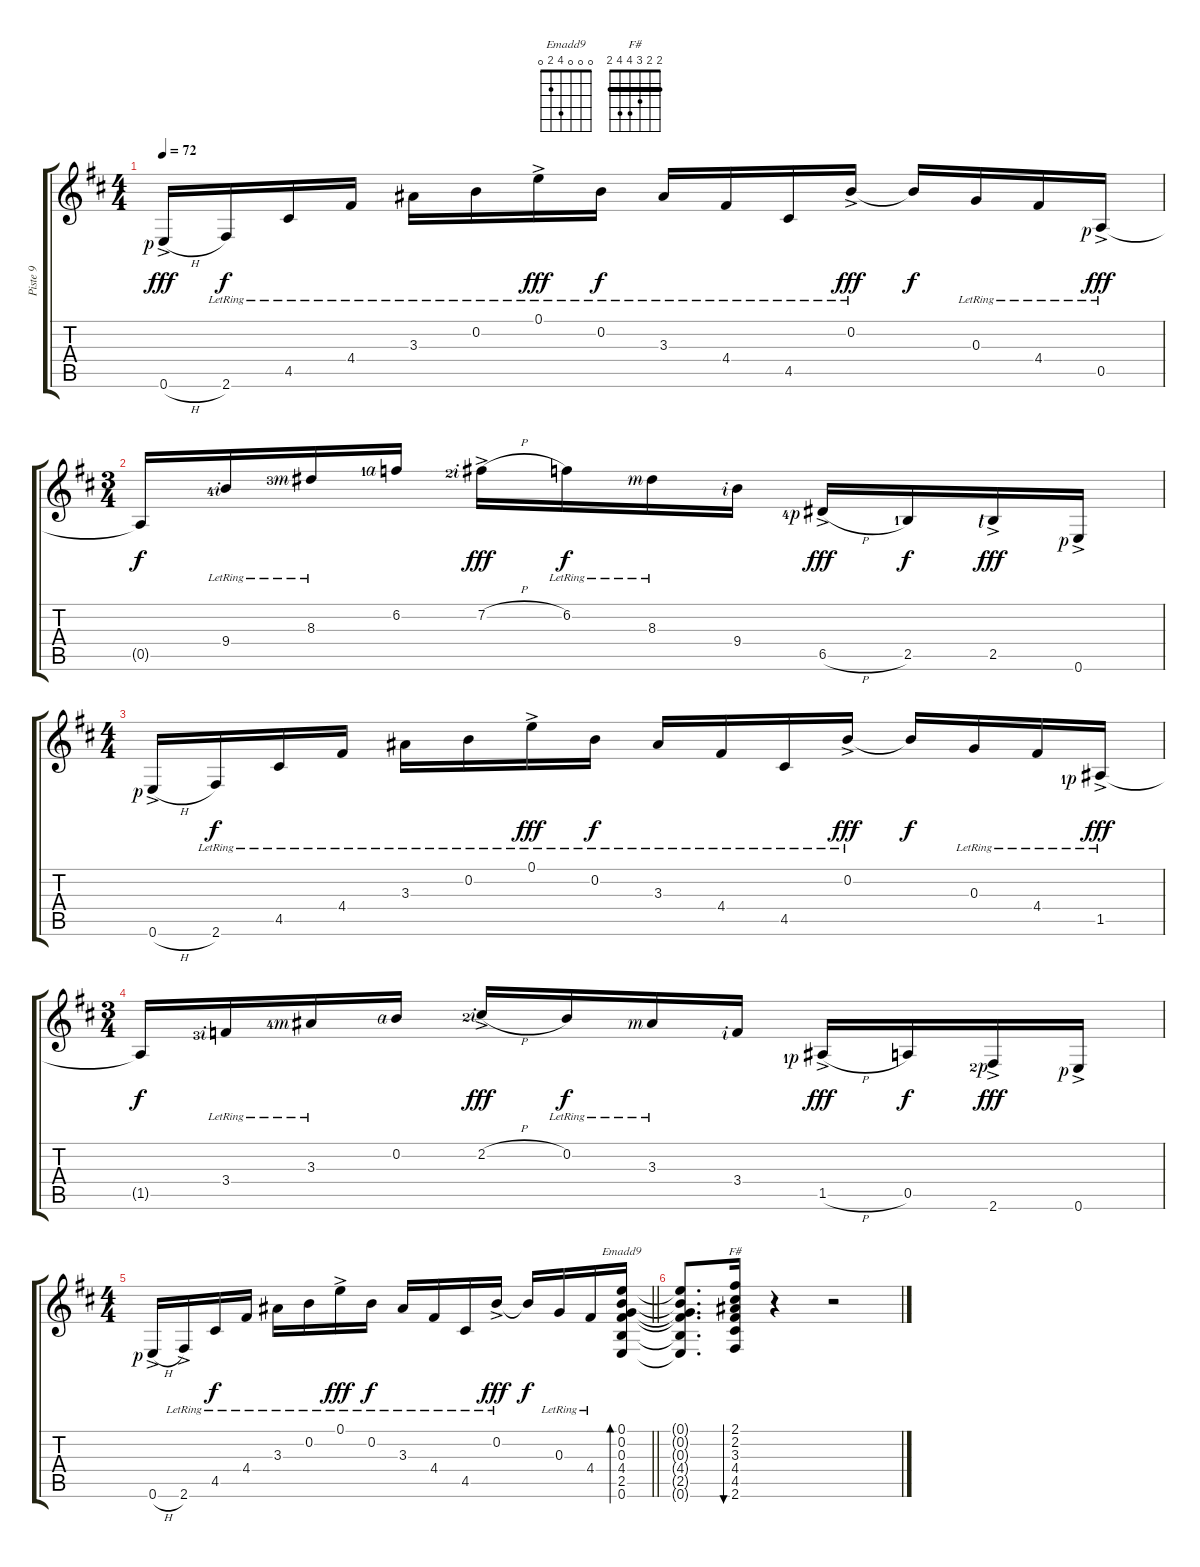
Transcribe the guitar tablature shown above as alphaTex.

\track ("Piste 9" "Piste 9") {instrument acousticguitarnylon}
\staff {score tabs}
\tuning (E4 B3 G3 D3 A2 E2) {hide}
\chord ("Emadd9" 0 0 0 4 2 0)
\chord ("F#" 2 2 3 4 4 2) {barre 2}
\ts (4 4)
\tempo 72
\clef g2
\ks bminor
0.6{h ac rf 1}.16{dy fff} 2.6{lr}.16{dy f} 4.5{lr}.16 4.4{lr}.16 3.3{lr}.16 0.2{lr}.16 0.1{ac lr}.16{dy fff} 0.2{lr}.16{dy f} 3.3{lr}.16 4.4{lr}.16 4.5{lr}.16 0.2{ac lr}.16{dy fff} 0.2{t}.16{dy f} 0.3{lr}.16 4.4{lr}.16 0.5{ac lr rf 1}.16{dy fff} |
\ts (3 4)
0.5{t}.16{dy f} 9.4{lr lf 5 rf 2}.16 8.3{lr lf 4 rf 3}.16 6.2{lf 2 rf 4}.16 7.2{h ac lf 3 rf 2}.16{dy fff} 6.2{lr}.16{dy f} 8.3{lr rf 3}.16 9.4{rf 2}.16 6.5{h ac lf 5 rf 1}.16{dy fff} 2.5{lf 2}.16{dy f} 2.5{ac lf 1}.16{dy fff} 0.6{ac rf 1}.16 |
\ts (4 4)
0.6{h ac rf 1}.16 2.6{lr}.16{dy f} 4.5{lr}.16 4.4{lr}.16 3.3{lr}.16 0.2{lr}.16 0.1{ac lr}.16{dy fff} 0.2{lr}.16{dy f} 3.3{lr}.16 4.4{lr}.16 4.5{lr}.16 0.2{ac lr}.16{dy fff} 0.2{t}.16{dy f} 0.3{lr}.16 4.4{lr}.16 1.5{ac lr lf 2 rf 1}.16{dy fff} |
\ts (3 4)
1.5{t}.16{dy f} 3.4{lr lf 4 rf 2}.16 3.3{lr lf 5 rf 3}.16 0.2{rf 4}.16 2.2{h ac lf 3 rf 2}.16{dy fff} 0.2{lr}.16{dy f} 3.3{lr rf 3}.16 3.4{rf 2}.16 1.5{h ac lf 2 rf 1}.16{dy fff} 0.5.16{dy f} 2.6{ac lf 3 rf 1}.16{dy fff} 0.6{ac rf 1}.16 |
\ts (4 4)
\barLineRight lightlight
0.6{h ac rf 1}.16 2.6{ac lr}.16 4.5{lr}.16{dy f} 4.4{lr}.16 3.3{lr}.16 0.2{lr}.16 0.1{ac lr}.16{dy fff} 0.2{lr}.16{dy f} 3.3{lr}.16 4.4{lr}.16 4.5{lr}.16 0.2{ac lr}.16{dy fff} 0.2{t}.16{dy f} 0.3{lr}.16 4.4{lr}.16 (0.1 0.2 0.3 4.4 2.5 0.6).16{bd 240 ch "Emadd9"} |
(0.1{t} 0.2{t} 0.3{t} 4.4{t} 2.5{t} 0.6{t}).8{d} (2.1 2.2 3.3 4.4 4.5 2.6).16{bu 60 ch "F#"} r.4 r.2
